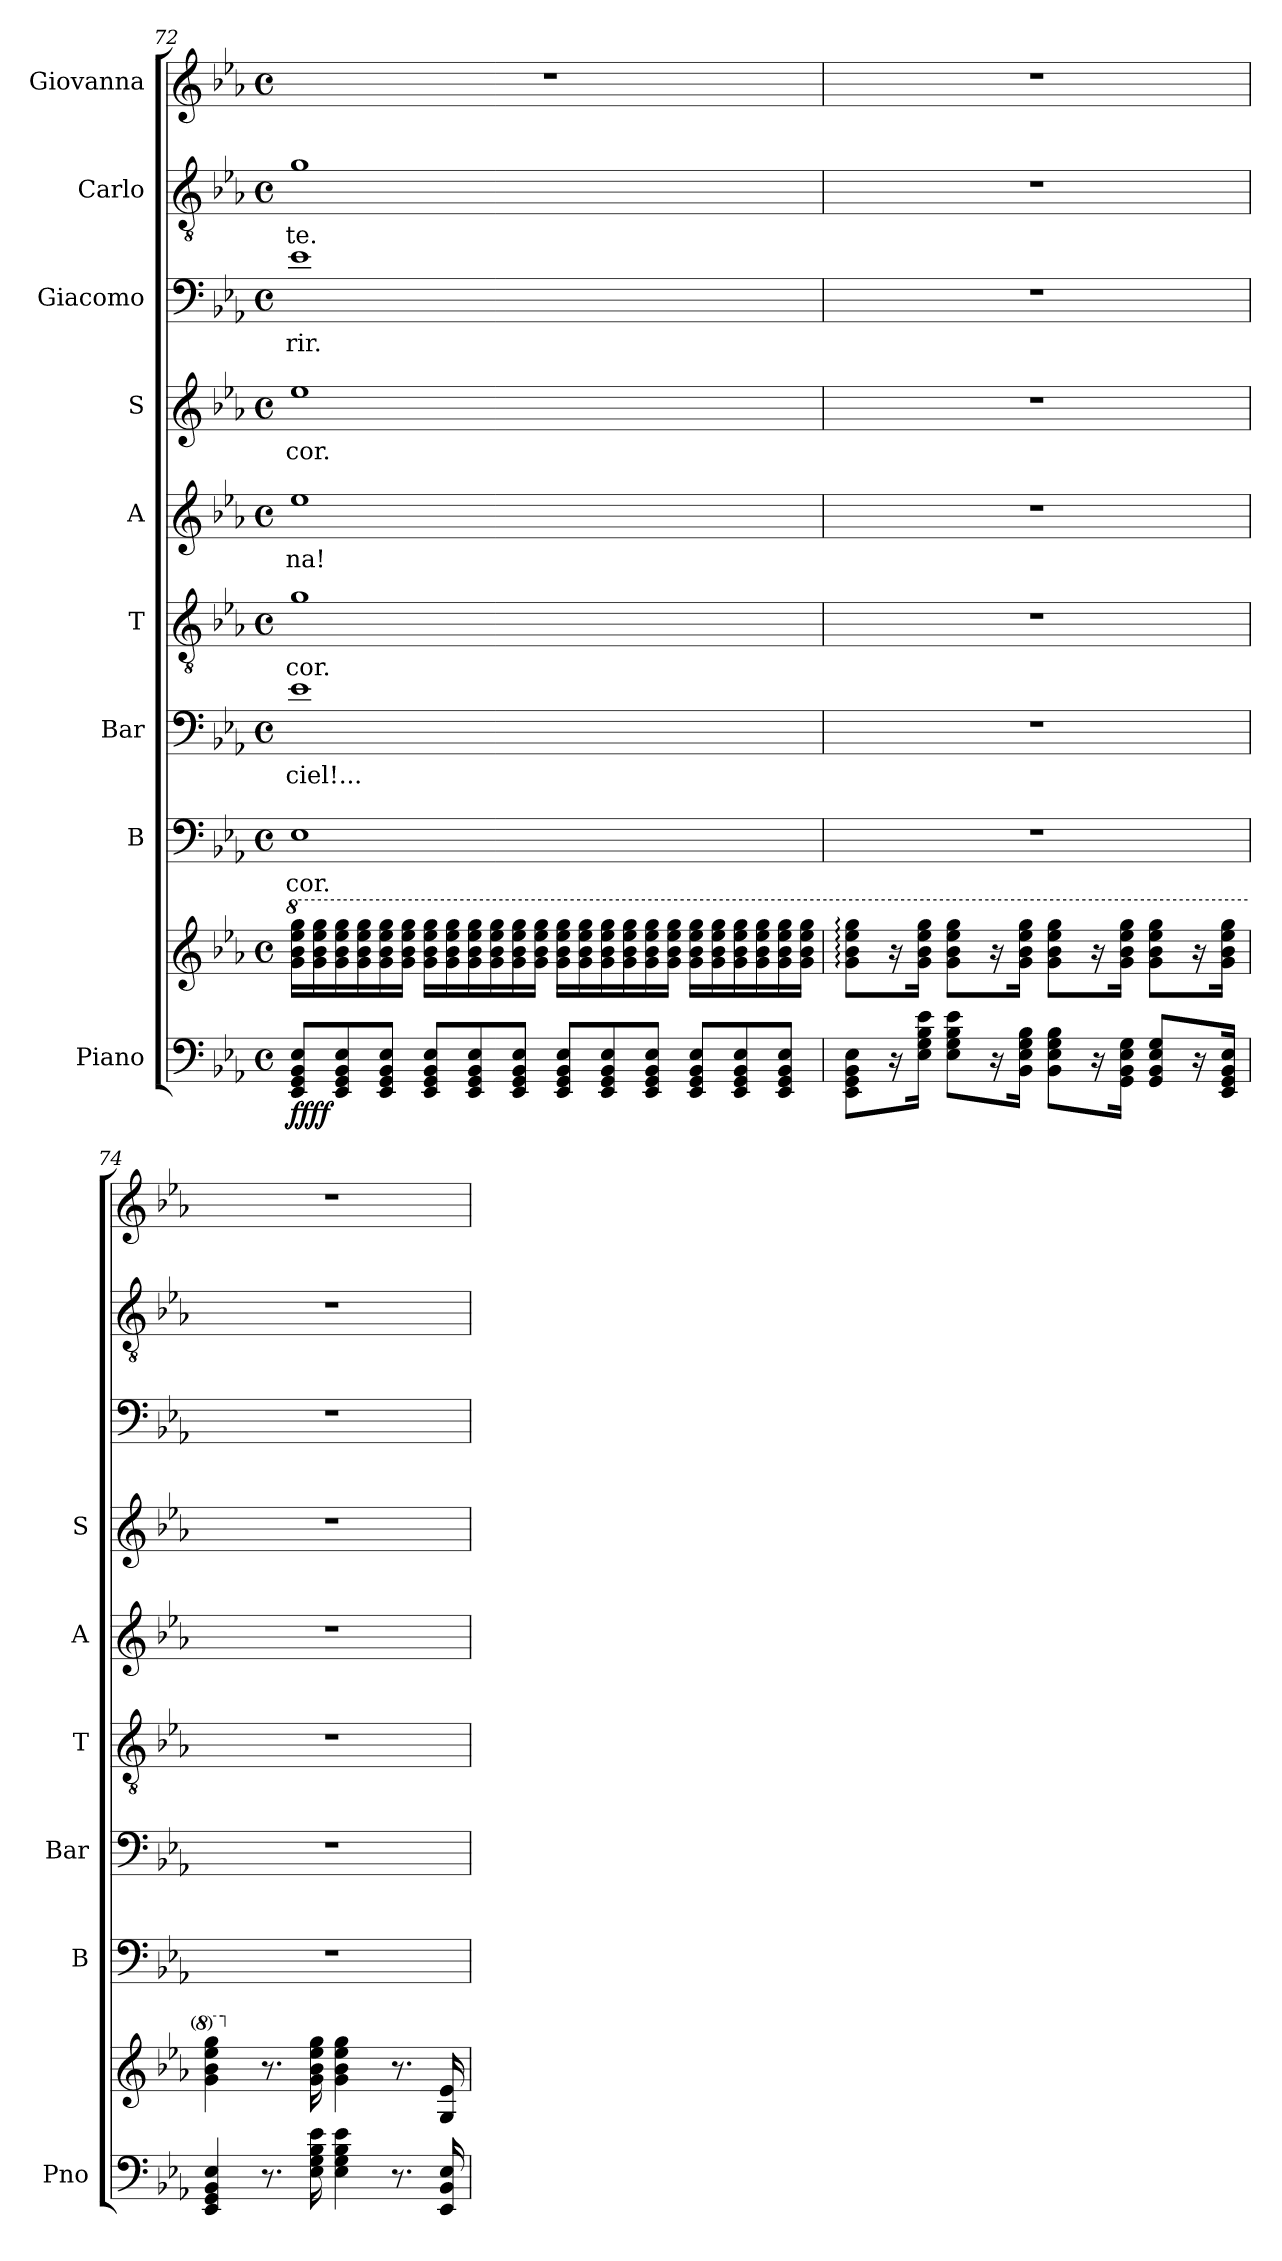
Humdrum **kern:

**kern	**kern	**dynam	**kern	**text	**kern	**text	**kern	**text	**kern	**text	**kern	**text	**kern	**text	**kern	**text	**kern
*part9	*part9	*part9	*part8	*part8	*part7	*part7	*part6	*part6	*part5	*part5	*part4	*part4	*part3	*part3	*part2	*part2	*part1
*staff10	*staff9	*staff9/10	*staff8	*staff8	*staff7	*staff7	*staff6	*staff6	*staff5	*staff5	*staff4	*staff4	*staff3	*staff3	*staff2	*staff2	*staff1
*I"Piano	*	*	*I"B	*	*I"Bar	*	*I"T	*	*I"A	*	*I"S	*	*I"Giacomo	*	*I"Carlo	*	*I"Giovanna
*I'Pno	*	*	*I'B	*	*I'Bar	*	*I'T	*	*I'A	*	*I'S	*	*	*	*	*	*
!!LO:PB:g=z
*clefF4	*clefG2	*	*clefF4	*	*clefF4	*	*clefGv2	*	*clefG2	*	*clefG2	*	*clefF4	*	*clefGv2	*	*clefG2
*k[b-e-a-]	*k[b-e-a-]	*	*k[b-e-a-]	*	*k[b-e-a-]	*	*k[b-e-a-]	*	*k[b-e-a-]	*	*k[b-e-a-]	*	*k[b-e-a-]	*	*k[b-e-a-]	*	*k[b-e-a-]
*M4/4	*M4/4	*	*M4/4	*	*M4/4	*	*M4/4	*	*M4/4	*	*M4/4	*	*M4/4	*	*M4/4	*	*M4/4
*met(c)	*met(c)	*	*met(c)	*	*met(c)	*	*met(c)	*	*met(c)	*	*met(c)	*	*met(c)	*	*met(c)	*	*met(c)
*Xtuplet	*	*	*	*	*	*	*	*	*	*	*	*	*	*	*	*	*
*	*8va	*	*	*	*	*	*	*	*	*	*	*	*	*	*	*	*
*	*Xtuplet	*	*	*	*	*	*	*	*	*	*	*	*	*	*	*	*
=72	=72	=72	=72	=72	=72	=72	=72	=72	=72	=72	=72	=72	=72	=72	=72	=72	=72
!	!	!LO:DY:b=2	!	!	!	!	!	!	!	!	!	!	!	!	!	!	!
!	!	!LO:DY:n=1:b	!	!	!	!	!	!	!	!	!	!	!	!	!	!	!
12EE-/ 12GG/ 12BB-/ 12E-/L	24gg\ 24bb-\ 24eee-\ 24ggg\LL	ff ff	1E-	cor.	1e-	ciel!...	1g	cor.	1ee-	-na!	1ee-	cor.	1e-	-rir.	1g	te.	1r
.	24gg\ 24bb-\ 24eee-\ 24ggg\	.	.	.	.	.	.	.	.	.	.	.	.	.	.	.	.
12EE-/ 12GG/ 12BB-/ 12E-/	24gg\ 24bb-\ 24eee-\ 24ggg\	.	.	.	.	.	.	.	.	.	.	.	.	.	.	.	.
.	24gg\ 24bb-\ 24eee-\ 24ggg\	.	.	.	.	.	.	.	.	.	.	.	.	.	.	.	.
12EE-/ 12GG/ 12BB-/ 12E-/J	24gg\ 24bb-\ 24eee-\ 24ggg\	.	.	.	.	.	.	.	.	.	.	.	.	.	.	.	.
.	24gg\ 24bb-\ 24eee-\ 24ggg\JJ	.	.	.	.	.	.	.	.	.	.	.	.	.	.	.	.
12EE-/ 12GG/ 12BB-/ 12E-/L	24gg\ 24bb-\ 24eee-\ 24ggg\LL	.	.	.	.	.	.	.	.	.	.	.	.	.	.	.	.
.	24gg\ 24bb-\ 24eee-\ 24ggg\	.	.	.	.	.	.	.	.	.	.	.	.	.	.	.	.
12EE-/ 12GG/ 12BB-/ 12E-/	24gg\ 24bb-\ 24eee-\ 24ggg\	.	.	.	.	.	.	.	.	.	.	.	.	.	.	.	.
.	24gg\ 24bb-\ 24eee-\ 24ggg\	.	.	.	.	.	.	.	.	.	.	.	.	.	.	.	.
12EE-/ 12GG/ 12BB-/ 12E-/J	24gg\ 24bb-\ 24eee-\ 24ggg\	.	.	.	.	.	.	.	.	.	.	.	.	.	.	.	.
.	24gg\ 24bb-\ 24eee-\ 24ggg\JJ	.	.	.	.	.	.	.	.	.	.	.	.	.	.	.	.
12EE-/ 12GG/ 12BB-/ 12E-/L	24gg\ 24bb-\ 24eee-\ 24ggg\LL	.	.	.	.	.	.	.	.	.	.	.	.	.	.	.	.
.	24gg\ 24bb-\ 24eee-\ 24ggg\	.	.	.	.	.	.	.	.	.	.	.	.	.	.	.	.
12EE-/ 12GG/ 12BB-/ 12E-/	24gg\ 24bb-\ 24eee-\ 24ggg\	.	.	.	.	.	.	.	.	.	.	.	.	.	.	.	.
.	24gg\ 24bb-\ 24eee-\ 24ggg\	.	.	.	.	.	.	.	.	.	.	.	.	.	.	.	.
12EE-/ 12GG/ 12BB-/ 12E-/J	24gg\ 24bb-\ 24eee-\ 24ggg\	.	.	.	.	.	.	.	.	.	.	.	.	.	.	.	.
.	24gg\ 24bb-\ 24eee-\ 24ggg\JJ	.	.	.	.	.	.	.	.	.	.	.	.	.	.	.	.
12EE-/ 12GG/ 12BB-/ 12E-/L	24gg\ 24bb-\ 24eee-\ 24ggg\LL	.	.	.	.	.	.	.	.	.	.	.	.	.	.	.	.
.	24gg\ 24bb-\ 24eee-\ 24ggg\	.	.	.	.	.	.	.	.	.	.	.	.	.	.	.	.
12EE-/ 12GG/ 12BB-/ 12E-/	24gg\ 24bb-\ 24eee-\ 24ggg\	.	.	.	.	.	.	.	.	.	.	.	.	.	.	.	.
.	24gg\ 24bb-\ 24eee-\ 24ggg\	.	.	.	.	.	.	.	.	.	.	.	.	.	.	.	.
12EE-/ 12GG/ 12BB-/ 12E-/J	24gg\ 24bb-\ 24eee-\ 24ggg\	.	.	.	.	.	.	.	.	.	.	.	.	.	.	.	.
.	24gg\ 24bb-\ 24eee-\ 24ggg\JJ	.	.	.	.	.	.	.	.	.	.	.	.	.	.	.	.
=73	=73	=73	=73	=73	=73	=73	=73	=73	=73	=73	=73	=73	=73	=73	=73	=73	=73
8EE-\ 8GG\ 8BB-\ 8E-\L	8gg\: 8bb-\: 8eee-\: 8ggg\:L	.	1r	.	1r	.	1r	.	1r	.	1r	.	1r	.	1r	.	1r
16r	16r	.	.	.	.	.	.	.	.	.	.	.	.	.	.	.	.
16E-\ 16G\ 16B-\ 16e-\Jk	16gg\ 16bb-\ 16eee-\ 16ggg\Jk	.	.	.	.	.	.	.	.	.	.	.	.	.	.	.	.
8E-\ 8G\ 8B-\ 8e-\L	8gg\ 8bb-\ 8eee-\ 8ggg\L	.	.	.	.	.	.	.	.	.	.	.	.	.	.	.	.
16r	16r	.	.	.	.	.	.	.	.	.	.	.	.	.	.	.	.
16BB-\ 16E-\ 16G\ 16B-\Jk	16gg\ 16bb-\ 16eee-\ 16ggg\Jk	.	.	.	.	.	.	.	.	.	.	.	.	.	.	.	.
8BB-\ 8E-\ 8G\ 8B-\L	8gg\ 8bb-\ 8eee-\ 8ggg\L	.	.	.	.	.	.	.	.	.	.	.	.	.	.	.	.
16r	16r	.	.	.	.	.	.	.	.	.	.	.	.	.	.	.	.
16GG\ 16BB-\ 16E-\ 16G\Jk	16gg\ 16bb-\ 16eee-\ 16ggg\Jk	.	.	.	.	.	.	.	.	.	.	.	.	.	.	.	.
8GG/ 8BB-/ 8E-/ 8G/L	8gg\ 8bb-\ 8eee-\ 8ggg\L	.	.	.	.	.	.	.	.	.	.	.	.	.	.	.	.
16r	16r	.	.	.	.	.	.	.	.	.	.	.	.	.	.	.	.
16EE-/ 16GG/ 16BB-/ 16E-/Jk	16gg\ 16bb-\ 16eee-\ 16ggg\Jk	.	.	.	.	.	.	.	.	.	.	.	.	.	.	.	.
=74	=74	=74	=74	=74	=74	=74	=74	=74	=74	=74	=74	=74	=74	=74	=74	=74	=74
4EE-/ 4GG/ 4BB-/ 4E-/	4gg\ 4bb-\ 4eee-\ 4ggg\	.	1r	.	1r	.	1r	.	1r	.	1r	.	1r	.	1r	.	1r
*	*X8va	*	*	*	*	*	*	*	*	*	*	*	*	*	*	*	*
8.r	8.r	.	.	.	.	.	.	.	.	.	.	.	.	.	.	.	.
16E-\ 16G\ 16B-\ 16e-\	16g\ 16b-\ 16ee-\ 16gg\	.	.	.	.	.	.	.	.	.	.	.	.	.	.	.	.
4E-\ 4G\ 4B-\ 4e-\	4g\ 4b-\ 4ee-\ 4gg\	.	.	.	.	.	.	.	.	.	.	.	.	.	.	.	.
8.r	8.r	.	.	.	.	.	.	.	.	.	.	.	.	.	.	.	.
16EE-/ 16BB-/ 16E-/	16G/ 16e-/	.	.	.	.	.	.	.	.	.	.	.	.	.	.	.	.
=	=	=	=	=	=	=	=	=	=	=	=	=	=	=	=	=	=
*-	*-	*-	*-	*-	*-	*-	*-	*-	*-	*-	*-	*-	*-	*-	*-	*-	*-
